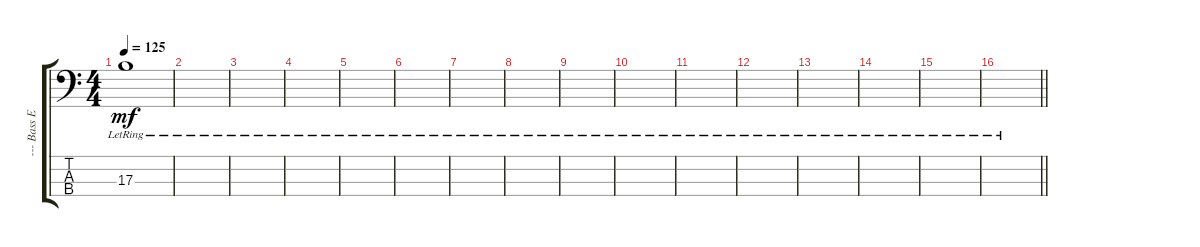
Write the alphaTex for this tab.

\track ("--- Bass Effects" "--- Bass E") {instrument slapbass1}
\staff {score tabs}
\tuning (E2 B1 Gb1 B0) {hide}
\ts (4 4)
\tempo 125
\clef f4
\ks c
17.3{lr}.1{dy mf} |
|
|
|
|
|
|
|
|
|
|
|
|
|
|
\barLineRight lightlight
